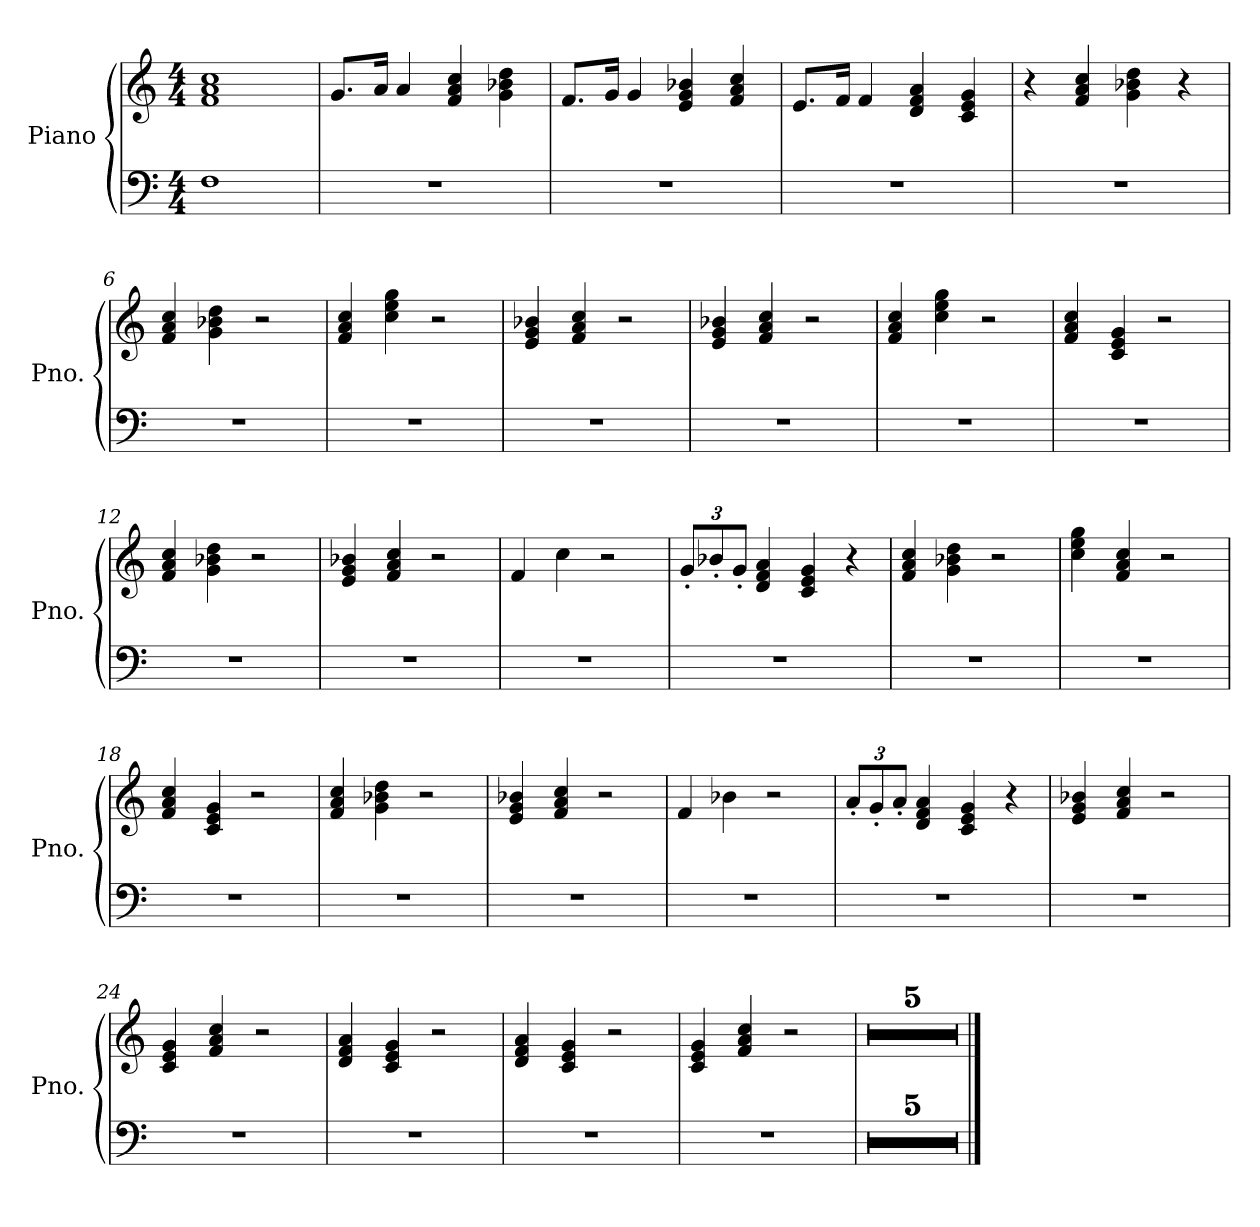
**kern	**kern
*part1	*part1
*staff2	*staff1
*I"Piano	*
*I'Pno.	*
*clefF4	*clefG2
*k[]	*k[]
*M4/4	*M4/4
=1	=1
1F	1f 1a 1cc
=2	=2
1r	8.g/L
.	16a/Jk
.	4a/
.	4f/ 4a/ 4cc/
.	4g\ 4b-X\ 4dd\
=3	=3
1r	8.f/L
.	16g/Jk
.	4g/
.	4e/ 4g/ 4b-X/
.	4f/ 4a/ 4cc/
=4	=4
1r	8.e/L
.	16f/Jk
.	4f/
.	4d/ 4f/ 4a/
.	4c/ 4e/ 4g/
=5	=5
1r	4r
.	4f/ 4a/ 4cc/
.	4g\ 4b-X\ 4dd\
.	4r
=6	=6
1r	4f/ 4a/ 4cc/
.	4g\ 4b-X\ 4dd\
.	2r
=7	=7
1r	4f/ 4a/ 4cc/
.	4cc\ 4ee\ 4gg\
.	2r
!!LO:LB:g=z
=8	=8
1r	4e/ 4g/ 4b-X/
.	4f/ 4a/ 4cc/
.	2r
=9	=9
1r	4e/ 4g/ 4b-X/
.	4f/ 4a/ 4cc/
.	2r
=10	=10
1r	4f/ 4a/ 4cc/
.	4cc\ 4ee\ 4gg\
.	2r
=11	=11
1r	4f/ 4a/ 4cc/
.	4c/ 4e/ 4g/
.	2r
=12	=12
1r	4f/ 4a/ 4cc/
.	4g\ 4b-X\ 4dd\
.	2r
=13	=13
1r	4e/ 4g/ 4b-X/
.	4f/ 4a/ 4cc/
.	2r
=14	=14
1r	4f/
.	4cc\
.	2r
=15	=15
*	*Xbrackettup
1r	12g'/L
.	12b-X'/
.	12g'/J
.	4d/ 4f/ 4a/
.	4c/ 4e/ 4g/
.	4r
!!LO:LB:g=z
=16	=16
1r	4f/ 4a/ 4cc/
.	4g\ 4b-X\ 4dd\
.	2r
=17	=17
1r	4cc\ 4ee\ 4gg\
.	4f/ 4a/ 4cc/
.	2r
=18	=18
1r	4f/ 4a/ 4cc/
.	4c/ 4e/ 4g/
.	2r
=19	=19
1r	4f/ 4a/ 4cc/
.	4g\ 4b-X\ 4dd\
.	2r
=20	=20
1r	4e/ 4g/ 4b-X/
.	4f/ 4a/ 4cc/
.	2r
=21	=21
1r	4f/
.	4b-X\
.	2r
=22	=22
1r	12a'/L
.	12g'/
.	12a'/J
.	4d/ 4f/ 4a/
.	4c/ 4e/ 4g/
.	4r
=23	=23
1r	4e/ 4g/ 4b-X/
.	4f/ 4a/ 4cc/
.	2r
!!LO:LB:g=z
=24	=24
1r	4c/ 4e/ 4g/
.	4f/ 4a/ 4cc/
.	2r
=25	=25
1r	4d/ 4f/ 4a/
.	4c/ 4e/ 4g/
.	2r
=26	=26
1r	4d/ 4f/ 4a/
.	4c/ 4e/ 4g/
.	2r
=27	=27
1r	4c/ 4e/ 4g/
.	4f/ 4a/ 4cc/
.	2r
=28	=28
1r	1r
=29	=29
1r	1r
=30	=30
1r	1r
=31	=31
1r	1r
=32	=32
1r	1r
==	==
*-	*-
